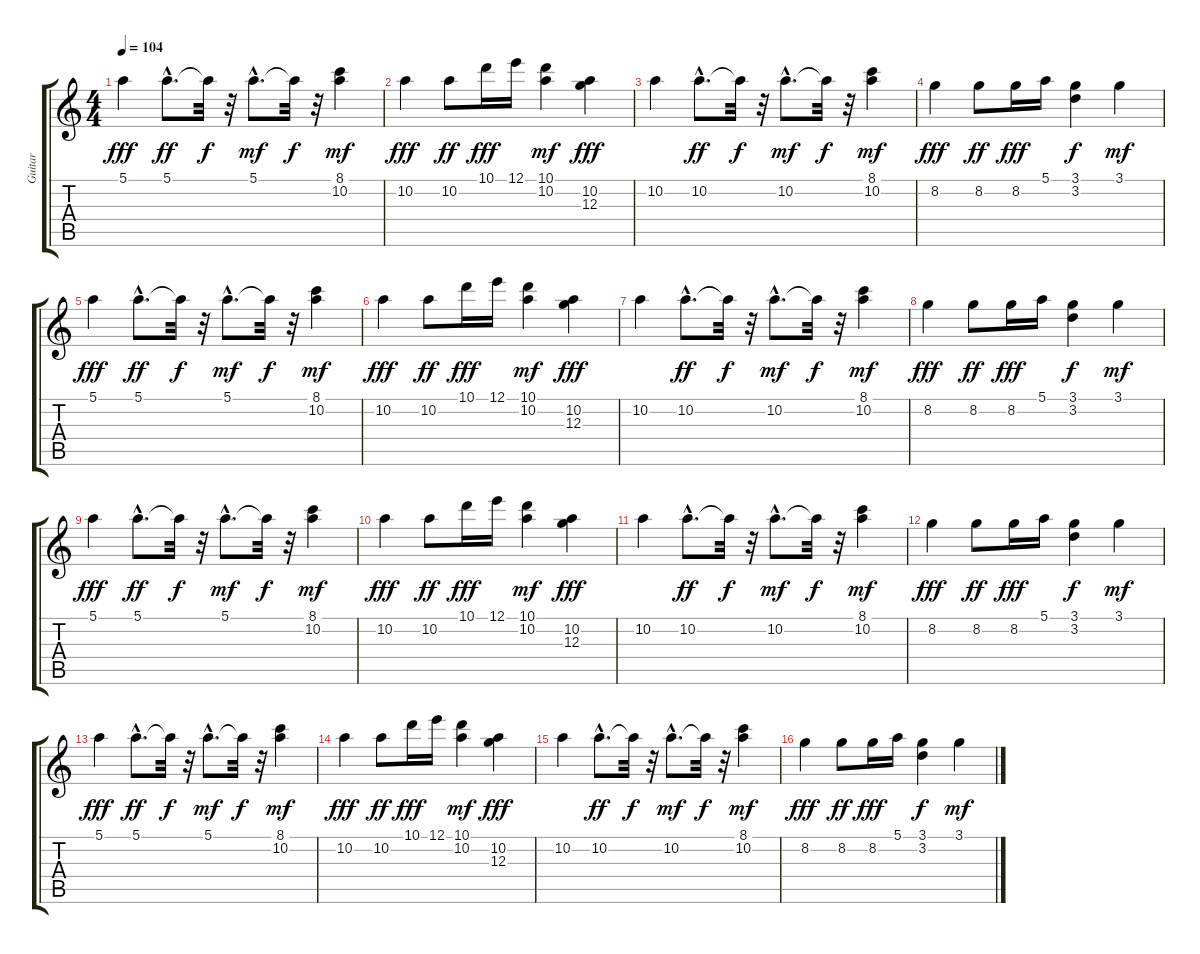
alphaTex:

\track ("Guitar" "Guitar") {instrument electricguitarmuted}
\staff {score tabs}
\tuning (E4 B3 G3 D3 A2 E2) {hide}
\ts (4 4)
\tempo 104
\clef g2
\ks c
5.1.4{dy fff volume 16 balance 8} 5.1{hac}.8{d dy ff} 5.1{t}.32{dy f} r.32 5.1{hac}.8{d dy mf} 5.1{t}.32{dy f} r.32 (8.1 10.2).4{dy mf} |
10.2.4{dy fff} 10.2.8{dy ff} 10.1.16{dy fff} 12.1.16 (10.1 10.2).4{dy mf} (10.2 12.3).4{dy fff} |
10.2.4 10.2{hac}.8{d dy ff} 10.2{t}.32{dy f} r.32 10.2{hac}.8{d dy mf} 10.2{t}.32{dy f} r.32 (8.1 10.2).4{dy mf} |
8.2.4{dy fff} 8.2.8{dy ff} 8.2.16{dy fff} 5.1.16 (3.1 3.2).4{dy f} 3.1.4{dy mf} |
5.1.4{dy fff volume 16 balance 8} 5.1{hac}.8{d dy ff} 5.1{t}.32{dy f} r.32 5.1{hac}.8{d dy mf} 5.1{t}.32{dy f} r.32 (8.1 10.2).4{dy mf} |
10.2.4{dy fff} 10.2.8{dy ff} 10.1.16{dy fff} 12.1.16 (10.1 10.2).4{dy mf} (10.2 12.3).4{dy fff} |
10.2.4 10.2{hac}.8{d dy ff} 10.2{t}.32{dy f} r.32 10.2{hac}.8{d dy mf} 10.2{t}.32{dy f} r.32 (8.1 10.2).4{dy mf} |
8.2.4{dy fff} 8.2.8{dy ff} 8.2.16{dy fff} 5.1.16 (3.1 3.2).4{dy f} 3.1.4{dy mf} |
5.1.4{dy fff volume 16 balance 8} 5.1{hac}.8{d dy ff} 5.1{t}.32{dy f} r.32 5.1{hac}.8{d dy mf} 5.1{t}.32{dy f} r.32 (8.1 10.2).4{dy mf} |
10.2.4{dy fff} 10.2.8{dy ff} 10.1.16{dy fff} 12.1.16 (10.1 10.2).4{dy mf} (10.2 12.3).4{dy fff} |
10.2.4 10.2{hac}.8{d dy ff} 10.2{t}.32{dy f} r.32 10.2{hac}.8{d dy mf} 10.2{t}.32{dy f} r.32 (8.1 10.2).4{dy mf} |
8.2.4{dy fff} 8.2.8{dy ff} 8.2.16{dy fff} 5.1.16 (3.1 3.2).4{dy f} 3.1.4{dy mf} |
5.1.4{dy fff volume 16 balance 8} 5.1{hac}.8{d dy ff} 5.1{t}.32{dy f} r.32 5.1{hac}.8{d dy mf} 5.1{t}.32{dy f} r.32 (8.1 10.2).4{dy mf} |
10.2.4{dy fff} 10.2.8{dy ff} 10.1.16{dy fff} 12.1.16 (10.1 10.2).4{dy mf} (10.2 12.3).4{dy fff} |
10.2.4 10.2{hac}.8{d dy ff} 10.2{t}.32{dy f} r.32 10.2{hac}.8{d dy mf} 10.2{t}.32{dy f} r.32 (8.1 10.2).4{dy mf} |
8.2.4{dy fff} 8.2.8{dy ff} 8.2.16{dy fff} 5.1.16 (3.1 3.2).4{dy f} 3.1.4{dy mf}
